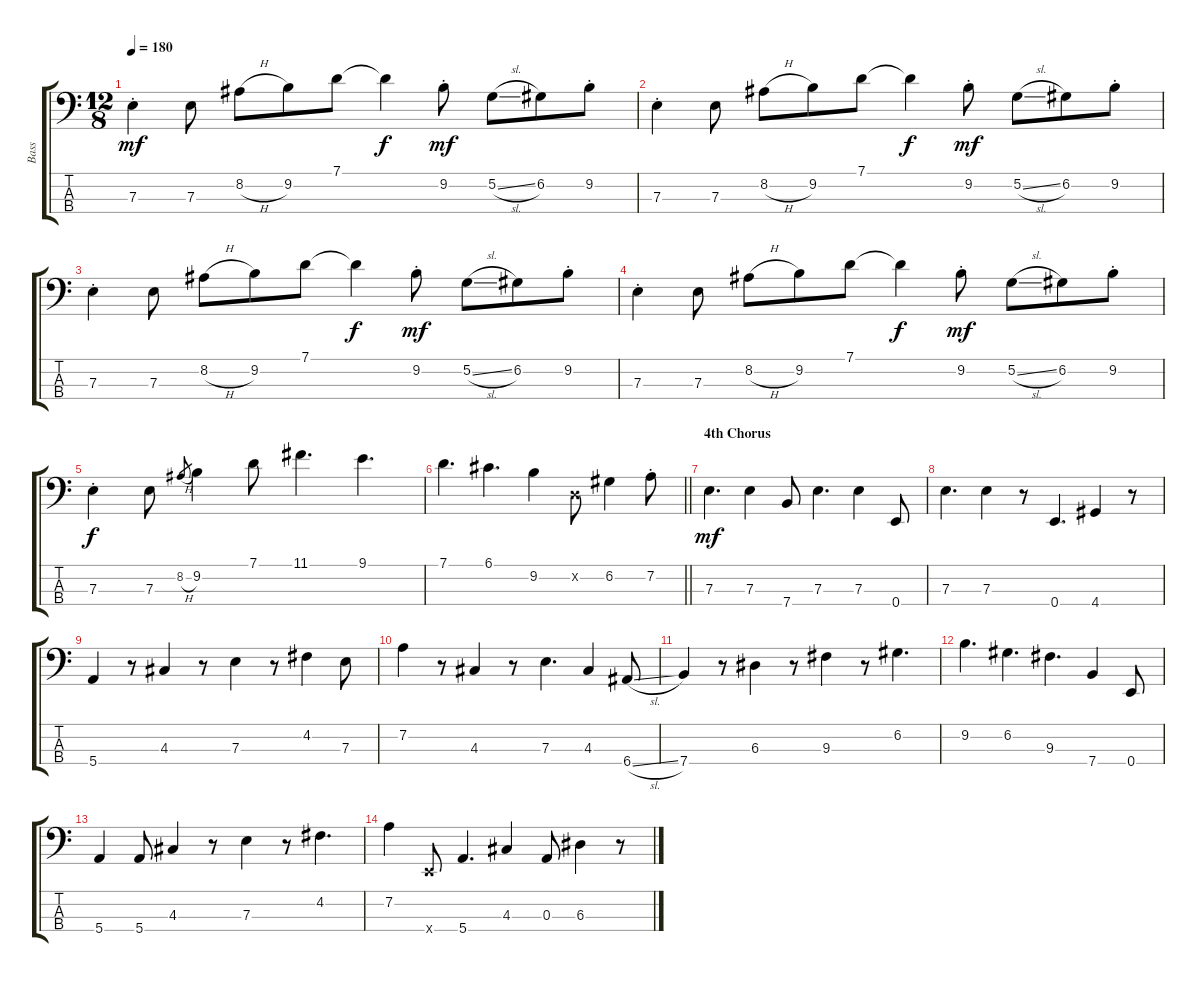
\track ("Bass" "Bass") {instrument electricbassfinger}
\staff {score tabs}
\tuning (G2 D2 A1 E1) {hide}
\ts (12 8)
\tempo 180
\clef f4
\ks c
7.3{st}.4{dy mf} 7.3.8 8.2{h}.8 9.2.8 7.1.8 7.1{t}.4{dy f} 9.2{st}.8{dy mf} 5.2{sl}.8 6.2.8 9.2{st}.8 |
7.3{st}.4 7.3.8 8.2{h}.8 9.2.8 7.1.8 7.1{t}.4{dy f} 9.2{st}.8{dy mf} 5.2{sl}.8 6.2.8 9.2{st}.8 |
7.3{st}.4 7.3.8 8.2{h}.8 9.2.8 7.1.8 7.1{t}.4{dy f} 9.2{st}.8{dy mf} 5.2{sl}.8 6.2.8 9.2{st}.8 |
7.3{st}.4 7.3.8 8.2{h}.8 9.2.8 7.1.8 7.1{t}.4{dy f} 9.2{st}.8{dy mf} 5.2{sl}.8 6.2.8 9.2{st}.8 |
7.3{st}.4{dy f} 7.3.8 8.2{h}.8{gr} 9.2.4 7.1.8 11.1.4{d} 9.1.4{d} |
\barLineRight lightlight
7.1.4{d} 6.1.4{d} 9.2.4 0.2{x}.8 6.2.4 7.2{st}.8 |
\section ("" "4th Chorus")
7.3.4{d dy mf} 7.3.4 7.4.8 7.3.4{d} 7.3.4 0.4.8 |
7.3.4{d} 7.3.4 r.8 0.4.4{d} 4.4.4 r.8 |
5.4.4 r.8 4.3.4 r.8 7.3.4 r.8 4.2.4 7.3.8 |
7.2.4 r.8 4.3.4 r.8 7.3.4{d} 4.3.4 6.4{sl}.8 |
7.4.4 r.8 6.3.4 r.8 9.3.4 r.8 6.2.4{d} |
9.2.4{d} 6.2.4{d} 9.3.4{d} 7.4.4 0.4.8 |
5.4.4 5.4.8 4.3.4 r.8 7.3.4 r.8 4.2.4{d} |
7.2.4 0.4{x}.8 5.4.4{d} 4.3.4 0.3.8 6.3.4 r.8
